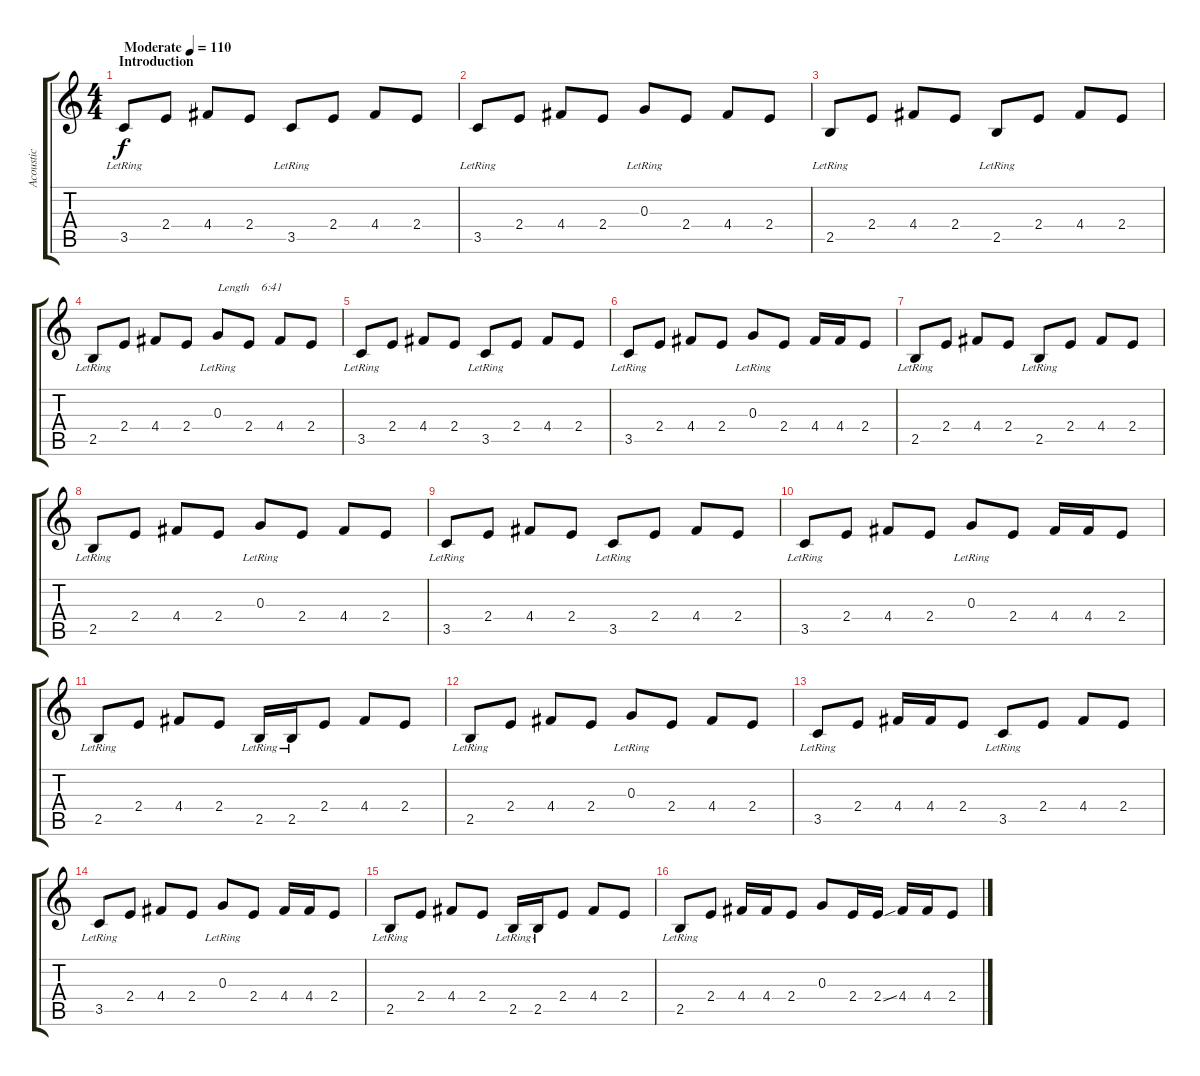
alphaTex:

\track ("Acoustic" "Acoustic") {instrument acousticguitarsteel}
\staff {score tabs}
\tuning (E4 B3 G3 D3 A2 E2) {hide}
\ts (4 4)
\section ("" "Introduction")
\tempo (110 "Moderate")
\clef g2
\ks c
3.5{lr}.8{dy f instrument acousticguitarsteel} 2.4.8 4.4.8 2.4.8 3.5{lr}.8 2.4.8 4.4.8 2.4.8 |
3.5{lr}.8 2.4.8 4.4.8 2.4.8 0.3{lr}.8 2.4.8 4.4.8 2.4.8 |
2.5{lr}.8 2.4.8 4.4.8 2.4.8 2.5{lr}.8 2.4.8 4.4.8 2.4.8 |
2.5{lr}.8 2.4.8 4.4.8 2.4.8 0.3{lr}.8{txt "Length    6:41"} 2.4.8 4.4.8 2.4.8 |
3.5{lr}.8 2.4.8 4.4.8 2.4.8 3.5{lr}.8 2.4.8 4.4.8 2.4.8 |
3.5{lr}.8 2.4.8 4.4.8 2.4.8 0.3{lr}.8 2.4.8 4.4.16 4.4.16 2.4.8 |
2.5{lr}.8 2.4.8 4.4.8 2.4.8 2.5{lr}.8 2.4.8 4.4.8 2.4.8 |
2.5{lr}.8 2.4.8 4.4.8 2.4.8 0.3{lr}.8 2.4.8 4.4.8 2.4.8 |
3.5{lr}.8 2.4.8 4.4.8 2.4.8 3.5{lr}.8 2.4.8 4.4.8 2.4.8 |
3.5{lr}.8 2.4.8 4.4.8 2.4.8 0.3{lr}.8 2.4.8 4.4.16 4.4.16 2.4.8 |
2.5{lr}.8 2.4.8 4.4.8 2.4.8 2.5{lr}.16 2.5{lr}.16 2.4.8 4.4.8 2.4.8 |
2.5{lr}.8 2.4.8 4.4.8 2.4.8 0.3{lr}.8 2.4.8 4.4.8 2.4.8 |
3.5{lr}.8 2.4.8 4.4.16 4.4.16 2.4.8 3.5{lr}.8 2.4.8 4.4.8 2.4.8 |
3.5{lr}.8 2.4.8 4.4.8 2.4.8 0.3{lr}.8 2.4.8 4.4.16 4.4.16 2.4.8 |
2.5{lr}.8 2.4.8 4.4.8 2.4.8 2.5{lr}.16 2.5{lr}.16 2.4.8 4.4.8 2.4.8 |
2.5{lr}.8 2.4.8 4.4.16 4.4.16 2.4.8 0.3.8 2.4.16 2.4{ss}.16 4.4.16 4.4.16 2.4.8
